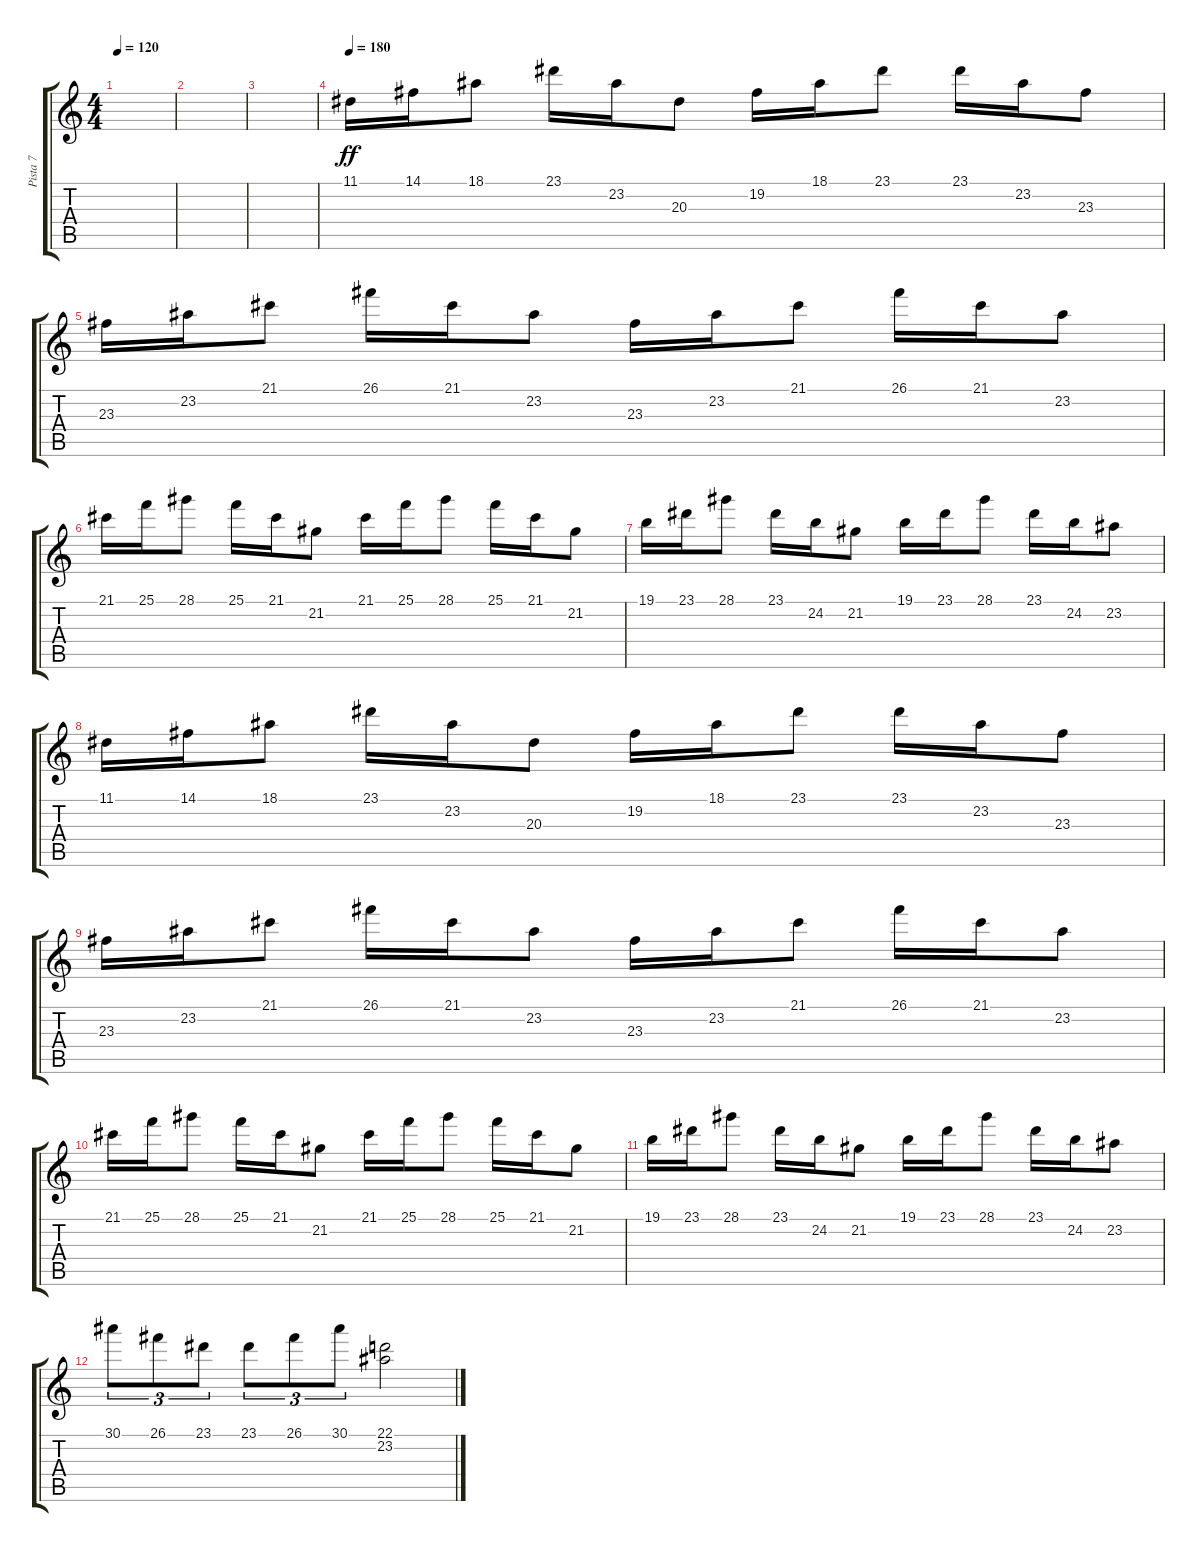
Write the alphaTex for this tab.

\track ("Pista 7" "Pista 7") {instrument brasssection}
\staff {score tabs}
\tuning (E4 B3 G3 D3 A2 E2) {hide}
\ts (4 4)
\tempo 120
\clef g2
\ks c
|
|
|
\tempo 180
11.1.16{dy ff volume 10 balance 8} 14.1.16 18.1.8 23.1.16 23.2.16 20.3.8 19.2.16 18.1.16 23.1.8 23.1.16 23.2.16 23.3.8 |
23.3.16 23.2.16 21.1.8 26.1.16 21.1.16 23.2.8 23.3.16 23.2.16 21.1.8 26.1.16 21.1.16 23.2.8 |
21.1.16 25.1.16 28.1.8 25.1.16 21.1.16 21.2.8 21.1.16 25.1.16 28.1.8 25.1.16 21.1.16 21.2.8 |
19.1.16 23.1.16 28.1.8 23.1.16 24.2.16 21.2.8 19.1.16 23.1.16 28.1.8 23.1.16 24.2.16 23.2.8 |
11.1.16 14.1.16 18.1.8 23.1.16 23.2.16 20.3.8 19.2.16 18.1.16 23.1.8 23.1.16 23.2.16 23.3.8 |
23.3.16 23.2.16 21.1.8 26.1.16 21.1.16 23.2.8 23.3.16 23.2.16 21.1.8 26.1.16 21.1.16 23.2.8 |
21.1.16 25.1.16 28.1.8 25.1.16 21.1.16 21.2.8 21.1.16 25.1.16 28.1.8 25.1.16 21.1.16 21.2.8 |
19.1.16 23.1.16 28.1.8 23.1.16 24.2.16 21.2.8 19.1.16 23.1.16 28.1.8 23.1.16 24.2.16 23.2.8 |
30.1.8{tu (3 2)} 26.1.8{tu (3 2)} 23.1.8{tu (3 2)} 23.1.8{tu (3 2)} 26.1.8{tu (3 2)} 30.1.8{tu (3 2)} (22.1 23.2).2
